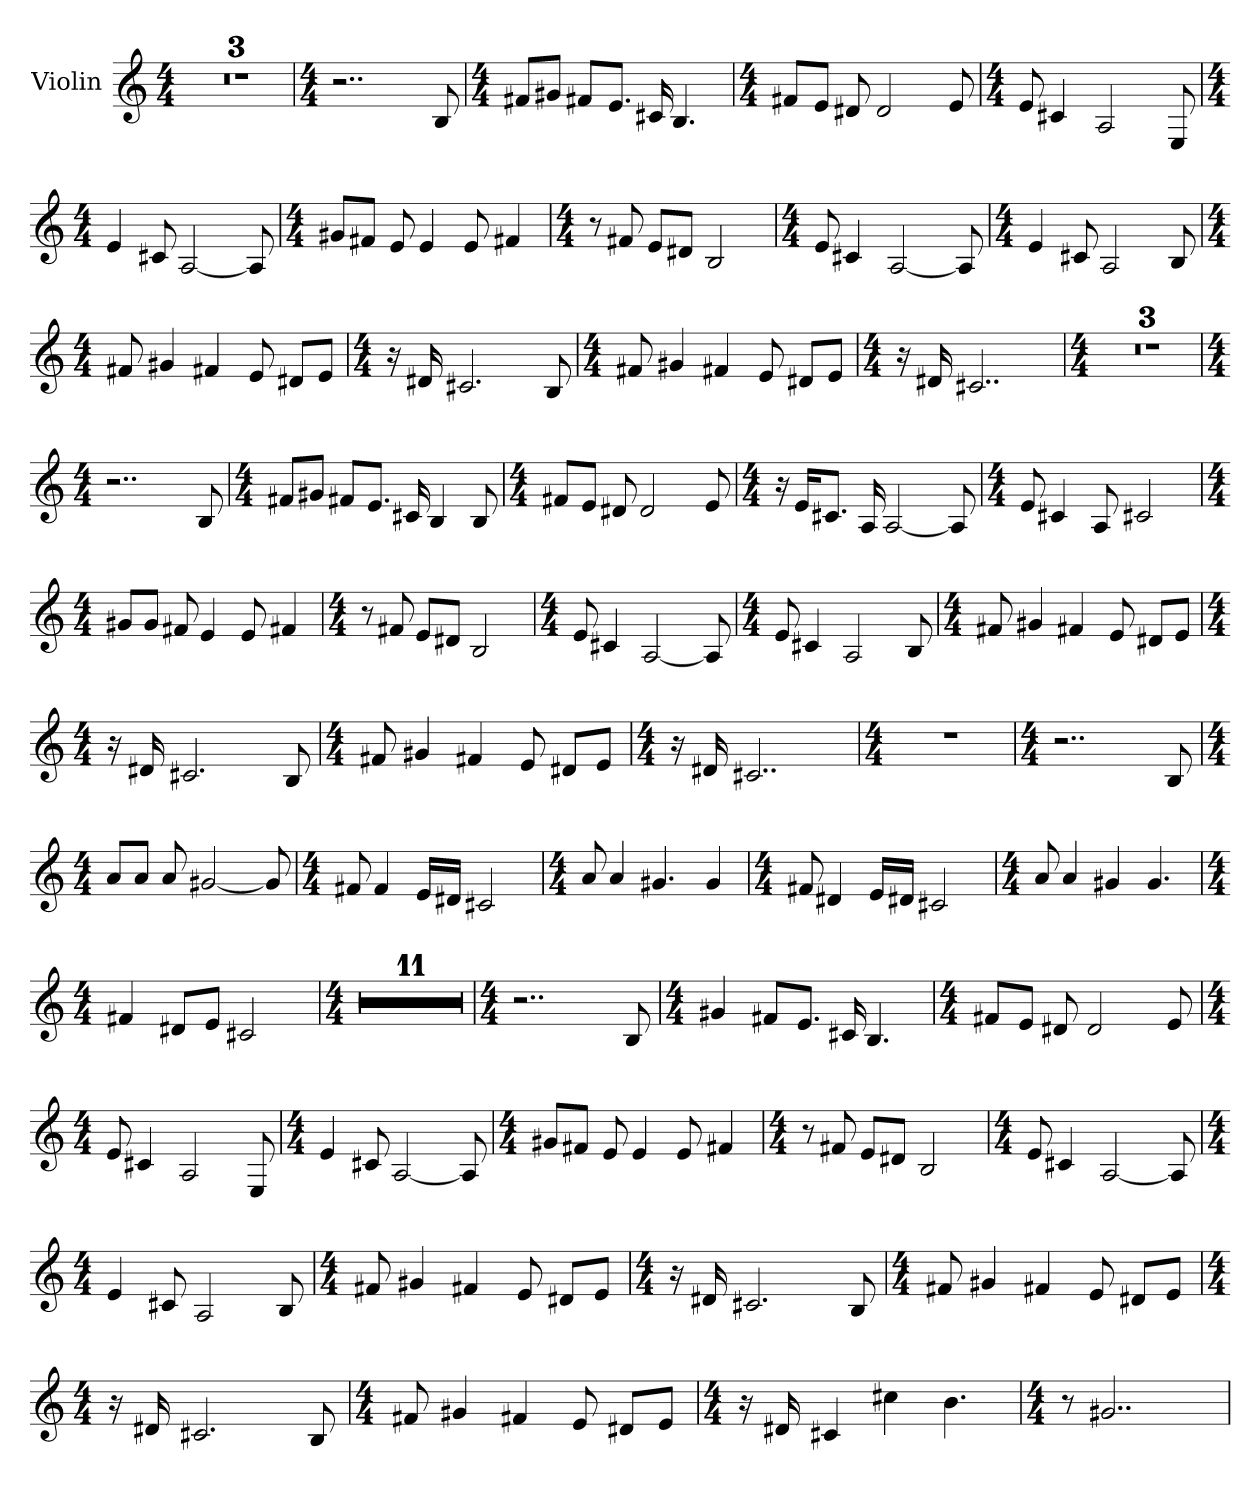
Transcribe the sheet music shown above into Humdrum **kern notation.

**kern
*part1
*staff1
*I"Violin
*I'Vln
*M4/4
=
1r
=
*M4/4
1r
=
*M4/4
1r
=
*M4/4
2..r
8B
=
*M4/4
8f#XL
8g#XJ
8f#XL
8.eJ
16c#X
4.B
=
*M4/4
8f#XL
8eJ
8d#X
2d#
8e
=
*M4/4
8e
4c#X
2A
8E
=
*M4/4
4e
8c#X
[2A
8A]
=
*M4/4
8g#XL
8f#XJ
8e
4e
8e
4f#X
=
*M4/4
8r
8f#X
8eL
8d#XJ
2B
=
*M4/4
8e
4c#X
[2A
8A]
=
*M4/4
4e
8c#X
2A
8B
=
*M4/4
8f#X
4g#X
4f#X
8e
8d#XL
8eJ
=
*M4/4
16r
16d#X
2.c#X
8B
=
*M4/4
8f#X
4g#X
4f#X
8e
8d#XL
8eJ
=
*M4/4
16r
16d#X
2..c#X
=
*M4/4
1r
=
*M4/4
1r
=
*M4/4
1r
=
*M4/4
2..r
8B
=
*M4/4
8f#XL
8g#XJ
8f#XL
8.eJ
16c#X
4B
8B
=
*M4/4
8f#XL
8eJ
8d#X
2d#
8e
=
*M4/4
16r
16eKL
8.c#XJ
16A
[2A
8A]
=
*M4/4
8e
4c#X
8A
2c#X
=
*M4/4
8g#XL
8g#J
8f#X
4e
8e
4f#X
=
*M4/4
8r
8f#X
8eL
8d#XJ
2B
=
*M4/4
8e
4c#X
[2A
8A]
=
*M4/4
8e
4c#X
2A
8B
=
*M4/4
8f#X
4g#X
4f#X
8e
8d#XL
8eJ
=
*M4/4
16r
16d#X
2.c#X
8B
=
*M4/4
8f#X
4g#X
4f#X
8e
8d#XL
8eJ
=
*M4/4
16r
16d#X
2..c#X
=
*M4/4
1r
=
*M4/4
2..r
8B
=
*M4/4
8aL
8aJ
8a
[2g#X
8g#]
=
*M4/4
8f#X
4f#
16eLL
16d#XJJ
2c#X
=
*M4/4
8a
4a
4.g#X
4g#
=
*M4/4
8f#X
4d#X
16eLL
16d#XJJ
2c#X
=
*M4/4
8a
4a
4g#X
4.g#
=
*M4/4
4f#X
8d#XL
8eJ
2c#X
=
*M4/4
1r
=
*M4/4
1r
=
*M4/4
1r
=
*M4/4
1r
=
*M4/4
1r
=
*M4/4
1r
=
*M4/4
1r
=
*M4/4
1r
=
*M4/4
1r
=
*M4/4
1r
=
*M4/4
1r
=
*M4/4
2..r
8B
=
*M4/4
4g#X
8f#XL
8.eJ
16c#X
4.B
=
*M4/4
8f#XL
8eJ
8d#X
2d#
8e
=
*M4/4
8e
4c#X
2A
8E
=
*M4/4
4e
8c#X
[2A
8A]
=
*M4/4
8g#XL
8f#XJ
8e
4e
8e
4f#X
=
*M4/4
8r
8f#X
8eL
8d#XJ
2B
=
*M4/4
8e
4c#X
[2A
8A]
=
*M4/4
4e
8c#X
2A
8B
=
*M4/4
8f#X
4g#X
4f#X
8e
8d#XL
8eJ
=
*M4/4
16r
16d#X
2.c#X
8B
=
*M4/4
8f#X
4g#X
4f#X
8e
8d#XL
8eJ
=
*M4/4
16r
16d#X
2.c#X
8B
=
*M4/4
8f#X
4g#X
4f#X
8e
8d#XL
8eJ
=
*M4/4
16r
16d#X
4c#X
4cc#X
4.b
=
*M4/4
8r
2..g#X
=
*-
